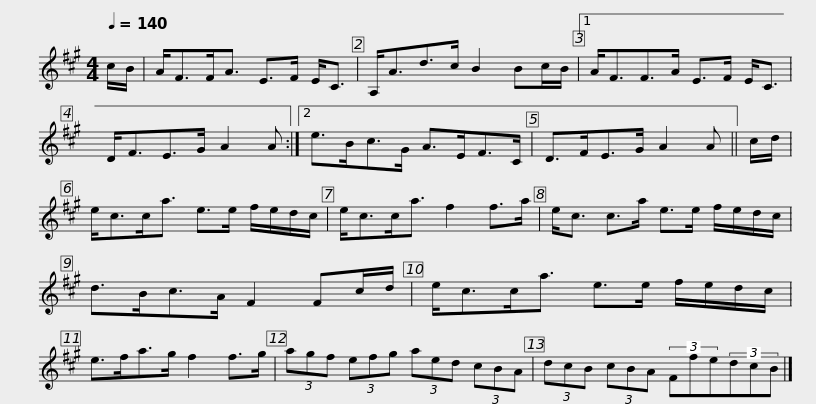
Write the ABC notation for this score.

X:1
L:1/8
Q:1/4=140
M:4/4
I:linebreak $
K:A
V:1 treble
V:1
 c/B/ | A<FF<A E>F E<C | A,<Ad>c B2 Bc/B/ |1 A<FF>A E>F E<C | D<FE>G A2 A :|2$ %5
 e>Bc>G A>EF>C | D>FE>G A2 A || c/d/ | e<cc<a e>e f/e/d/c/ | e<cc<a f2 f>a |$ %10
 e<c c>a e>e f/e/d/c/ | d>Bc>A F2 Fc/d/ | e<cc<a e>e f/e/d/c/ | e>fa>g f2 f>g |$ (3agf (3efg (3aed (3cBA | %15
 (3dcB (3cBA (3Ffe(3dcB |] %16
